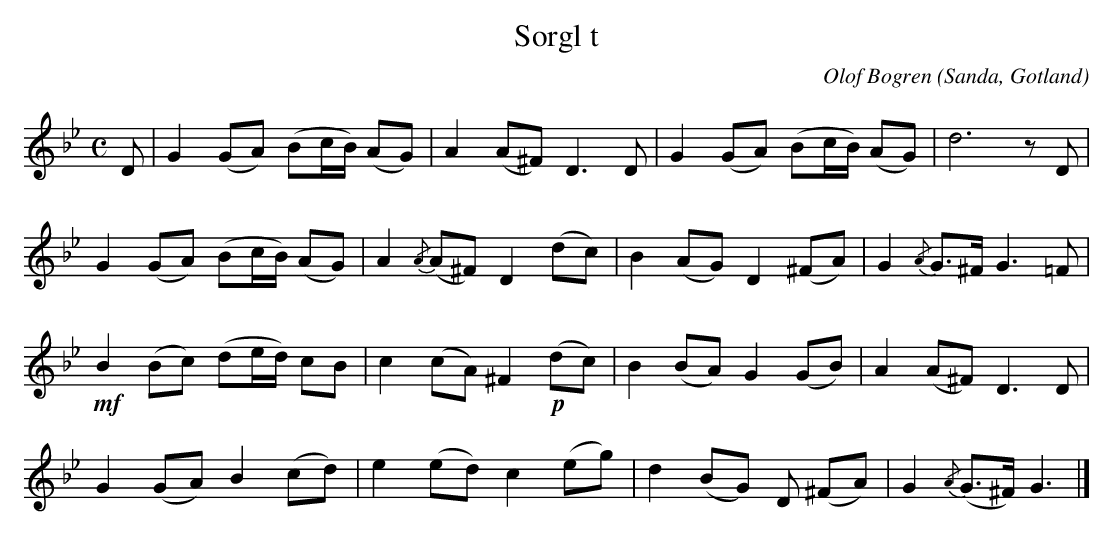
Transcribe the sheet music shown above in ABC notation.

X:1
T:Sorgl t
C:Olof Bogren
O:Sanda, Gotland
M:C
L:1/8
K:Gm
D|G2 (GA) (Bc/B/) (AG)|A2 (A^F) D3 D|G2 (GA) (Bc/B/) (AG)|d6 z D|
G2 (GA) (Bc/B/) (AG)|A2 {/A}(A^F) D2 (dc)|B2 (AG) D2 (^FA)|G2 {/A}G>^F G3 =F|
+mf+B2 (Bc) (de/d/) cB|c2 (cA) ^F2 +p+(dc)|B2 (BA) G2 (GB)|A2 (A^F) D3 D|
G2 (GA) B2 (cd)|e2 (ed) c2 (eg)|d2 (BG) D (^FA)|G2 {/A}(G>^F) G3|]
